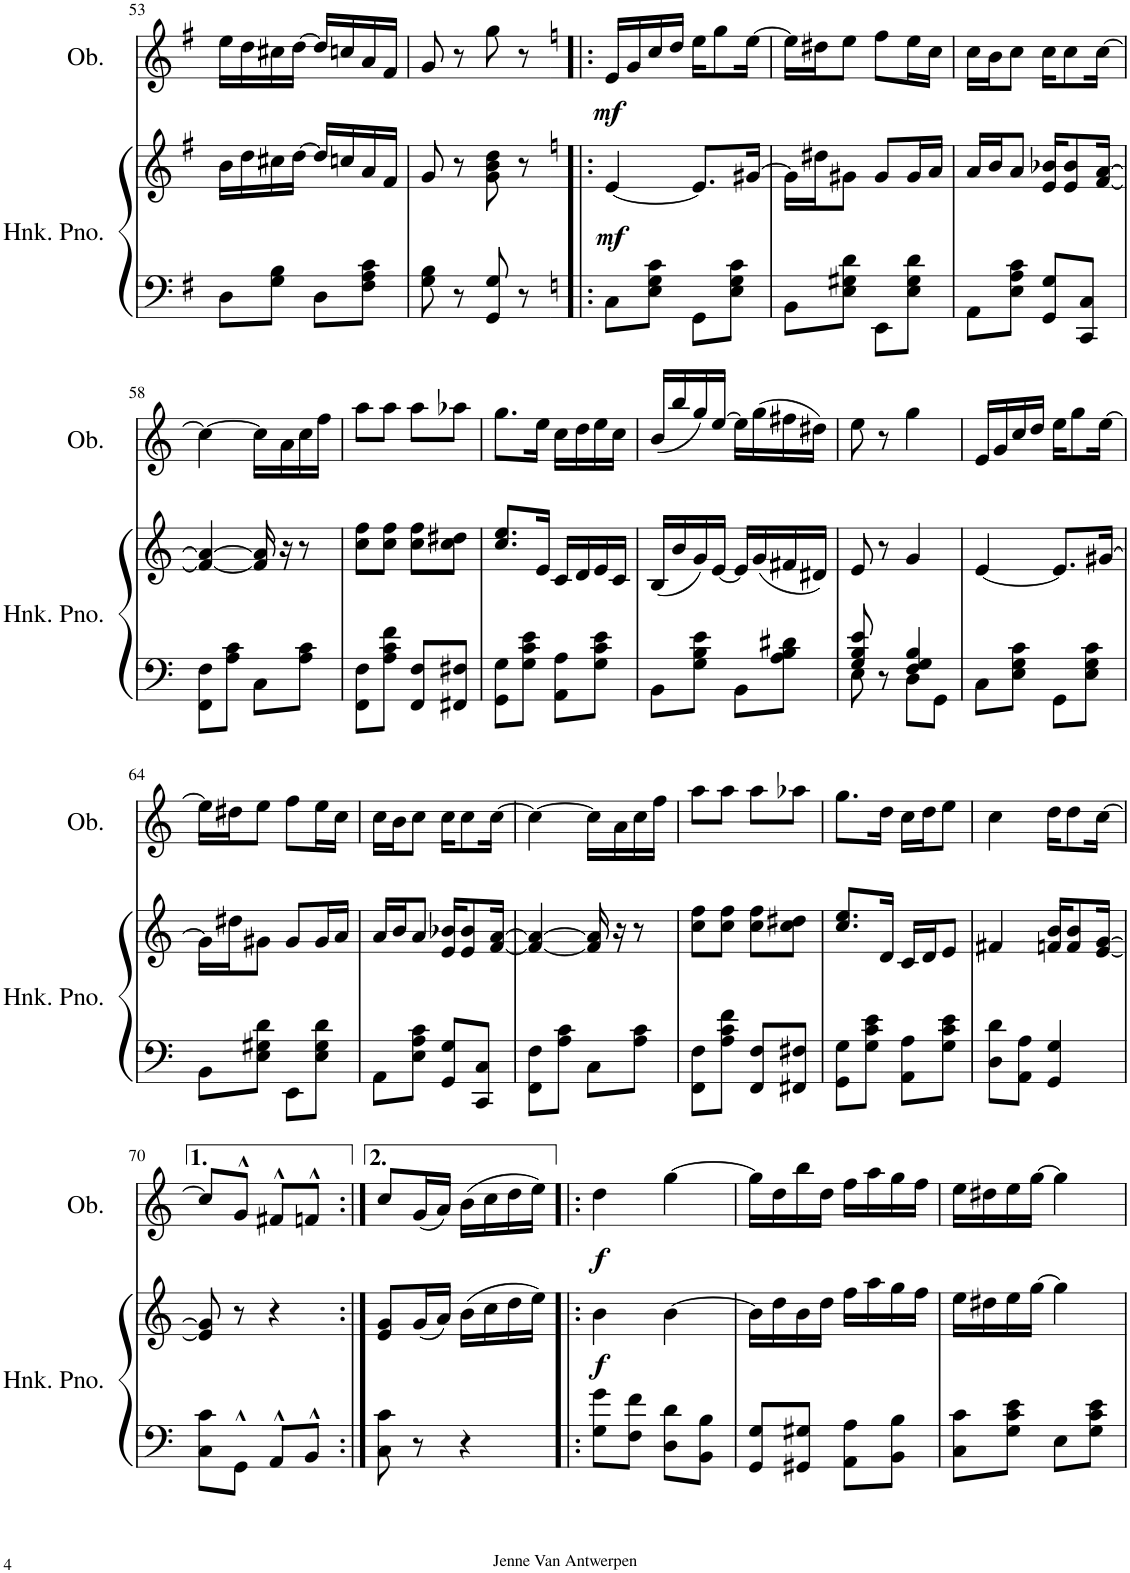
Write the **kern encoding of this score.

**kern	**kern	**dynam	**kern	**dynam
*part2	*part2	*part2	*part1	*part1
*staff3	*staff2	*staff2/3	*staff1	*staff1
*I"Honky tonk piano	*	*	*I"Hobo	*
*I'Hnk. Pno.	*	*	*	*
!!LO:PB:g=z
*clefF4	*clefG2	*	*clefG2	*
*k[f#]	*k[f#]	*	*k[f#]	*
*M2/4	*M2/4	*	*M2/4	*
=53	=53	=53	=53	=53
8D\L	16b\LL	.	16ee\LL	.
.	16dd\	.	16dd\	.
8G\ 8B\J	16cc#X\	.	16cc#X\	.
.	[16dd\JJ	.	[16dd\JJ	.
8D\L	16dd/LL]	.	16dd/LL]	.
.	16ccn/	.	16ccn/	.
8F#\ 8A\ 8c\J	16a/	.	16a/	.
.	16f#/JJ	.	16f#/JJ	.
=54	=54	=54	=54	=54
8G\ 8B\	8g/	.	8g/	.
8r	8r	.	8r	.
8GG/ 8G/	8g\ 8b\ 8dd\	.	8gg\	.
8r	8r	.	8r	.
=55!|:	=55!|:	=55!|:	=55!|:	=55!|:
*k[]	*k[]	*	*k[]	*
!	!	!LO:DY:b	!	!LO:DY:b
8C\L	[4e/	mf	16e/LL	mf
.	.	.	16g/	.
8E\ 8G\ 8c\J	.	.	16cc/	.
.	.	.	16dd/JJ	.
8GG\L	8.e/L]	.	16ee\KL	.
.	.	.	8gg\	.
8E\ 8G\ 8c\J	.	.	.	.
.	[16g#X/Jk	.	[16ee\Jk	.
=56	=56	=56	=56	=56
8BB\L	16g#\LL]	.	16ee\LL]	.
.	16dd#X\J	.	16dd#X\J	.
8E\ 8G#X\ 8d\J	8g#X\J	.	8ee\J	.
8EE\L	8g#/L	.	8ff\L	.
8E\ 8G#\ 8d\J	16g#/L	.	16ee\L	.
.	16a/JJ	.	16cc\JJ	.
=57	=57	=57	=57	=57
8AA\L	16a/LL	.	16cc\LL	.
.	16b/J	.	16b\J	.
8E\ 8A\ 8c\J	8a/J	.	8cc\J	.
8GG/ 8G/L	16e/ 16b-X/KL	.	16cc\KL	.
.	8e/ 8b-/	.	8cc\	.
8CC/ 8C/J	.	.	.	.
.	[16f/ [16a/Jk	.	[16cc\Jk	.
!!LO:LB:g=z
=58	=58	=58	=58	=58
8FF\ 8F\L	4f/_ 4a/_	.	4cc\_	.
8A\ 8c\J	.	.	.	.
8C\L	16f/] 16a/]	.	16cc\LL]	.
.	16r	.	16a\	.
8A\ 8c\J	8r	.	16cc\	.
.	.	.	16ff\JJ	.
=59	=59	=59	=59	=59
8FF\ 8F\L	8cc\ 8ff\L	.	8aa\L	.
8A\ 8c\ 8f\J	8cc\ 8ff\J	.	8aa\J	.
8FF/ 8F/L	8cc\ 8ff\L	.	8aa\L	.
8FF#X/ 8F#X/J	8cc\ 8dd#X\J	.	8aa-X\J	.
=60	=60	=60	=60	=60
8GG\ 8G\L	8.cc/ 8.ee/L	.	8.gg\L	.
8G\ 8c\ 8e\J	.	.	.	.
.	16e/Jk	.	16ee\Jk	.
8AA\ 8A\L	16c/LL	.	16cc\LL	.
.	16d/	.	16dd\	.
8G\ 8c\ 8e\J	16e/	.	16ee\	.
.	16c/JJ	.	16cc\JJ	.
=61	=61	=61	=61	=61
8BB\L	(16B/LL	.	(16b/LL	.
.	16b/	.	16bb/	.
8G\ 8B\ 8e\J	16g/)	.	16gg/)	.
.	[16e/JJ	.	[16ee/JJ	.
8BB\L	16e/LL]	.	16ee\LL]	.
.	(16g/	.	(16gg\	.
8A\ 8B\ 8d#X\J	16f#X/	.	16ff#X\	.
.	16d#X/JJ)	.	16dd#X\JJ)	.
=62	=62	=62	=62	=62
*^	*	*	*	*
8G/ 8B/ 8e/	8E\	8e/	.	8ee\	.
8r	8ryy	8r	.	8r	.
4F/ 4G/ 4B/	8D\L	4g/	.	4gg\	.
.	8GG\J	.	.	.	.
*v	*v	*	*	*	*
=63	=63	=63	=63	=63
8C\L	[4e/	.	16e/LL	.
.	.	.	16g/	.
8E\ 8G\ 8c\J	.	.	16cc/	.
.	.	.	16dd/JJ	.
8GG\L	8.e/L]	.	16ee\KL	.
.	.	.	8gg\	.
8E\ 8G\ 8c\J	.	.	.	.
.	[16g#X/Jk	.	[16ee\Jk	.
!!LO:LB:g=z
=64	=64	=64	=64	=64
8BB\L	16g#\LL]	.	16ee\LL]	.
.	16dd#X\J	.	16dd#X\J	.
8E\ 8G#X\ 8d\J	8g#X\J	.	8ee\J	.
8EE\L	8g#/L	.	8ff\L	.
8E\ 8G#\ 8d\J	16g#/L	.	16ee\L	.
.	16a/JJ	.	16cc\JJ	.
=65	=65	=65	=65	=65
8AA\L	16a/LL	.	16cc\LL	.
.	16b/J	.	16b\J	.
8E\ 8A\ 8c\J	8a/J	.	8cc\J	.
8GG/ 8G/L	16e/ 16b-X/KL	.	16cc\KL	.
.	8e/ 8b-/	.	8cc\	.
8CC/ 8C/J	.	.	.	.
.	[16f/ [16a/Jk	.	[16cc\Jk	.
=66	=66	=66	=66	=66
8FF\ 8F\L	4f/_ 4a/_	.	4cc\_	.
8A\ 8c\J	.	.	.	.
8C\L	16f/] 16a/]	.	16cc\LL]	.
.	16r	.	16a\	.
8A\ 8c\J	8r	.	16cc\	.
.	.	.	16ff\JJ	.
=67	=67	=67	=67	=67
8FF\ 8F\L	8cc\ 8ff\L	.	8aa\L	.
8A\ 8c\ 8f\J	8cc\ 8ff\J	.	8aa\J	.
8FF/ 8F/L	8cc\ 8ff\L	.	8aa\L	.
8FF#X/ 8F#X/J	8cc\ 8dd#X\J	.	8aa-X\J	.
=68	=68	=68	=68	=68
8GG\ 8G\L	8.cc/ 8.ee/L	.	8.gg\L	.
8G\ 8c\ 8e\J	.	.	.	.
.	16d/Jk	.	16dd\Jk	.
8AA\ 8A\L	16c/LL	.	16cc\LL	.
.	16d/J	.	16dd\J	.
8G\ 8c\ 8e\J	8e/J	.	8ee\J	.
=69	=69	=69	=69	=69
8D\ 8d\L	4f#X/	.	4cc\	.
8AA\ 8A\J	.	.	.	.
4GG/ 4G/	16fn/ 16b/KL	.	16dd\KL	.
.	8f/ 8b/	.	8dd\	.
.	[16e/ [16g/Jk	.	[16cc\Jk	.
!!LO:LB:g=z
=70	=70	=70	=70	=70
8C\ 8c\L	8e/] 8g/]	.	8cc/L]	.
8GG^^\J	8r	.	8g^^/J	.
8AA^^/L	4r	.	8f#X^^/L	.
8BB^^/J	.	.	8fn^^/J	.
=71:|!	=71:|!	=71:|!	=71:|!	=71:|!
8C\ 8c\	8e/ 8g/L	.	8cc/L	.
8r	(16g/L	.	(16g/L	.
.	16a/JJ)	.	16a/JJ)	.
4r	(16b\LL	.	(16b\LL	.
.	16cc\	.	16cc\	.
.	16dd\	.	16dd\	.
.	16ee\JJ)	.	16ee\JJ)	.
=72!|:	=72!|:	=72!|:	=72!|:	=72!|:
!	!	!LO:DY:b	!	!LO:DY:b
8G\ 8g\L	4b\	f	4dd\	f
8F\ 8f\J	.	.	.	.
8D\ 8d\L	[4b\	.	[4gg\	.
8BB\ 8B\J	.	.	.	.
=73	=73	=73	=73	=73
8GG/ 8G/L	16b\LL]	.	16gg\LL]	.
.	16dd\	.	16dd\	.
8GG#X/ 8G#X/J	16b\	.	16bb\	.
.	16dd\JJ	.	16dd\JJ	.
8AA\ 8A\L	16ff\LL	.	16ff\LL	.
.	16aa\	.	16aa\	.
8BB\ 8B\J	16gg\	.	16gg\	.
.	16ff\JJ	.	16ff\JJ	.
=74	=74	=74	=74	=74
8C\ 8c\L	16ee\LL	.	16ee\LL	.
.	16dd#X\	.	16dd#X\	.
8G\ 8c\ 8e\J	16ee\	.	16ee\	.
.	[16gg\JJ	.	[16gg\JJ	.
8E\L	4gg\]	.	4gg\]	.
8G\ 8c\ 8e\J	.	.	.	.
=	=	=	=	=
*-	*-	*-	*-	*-
